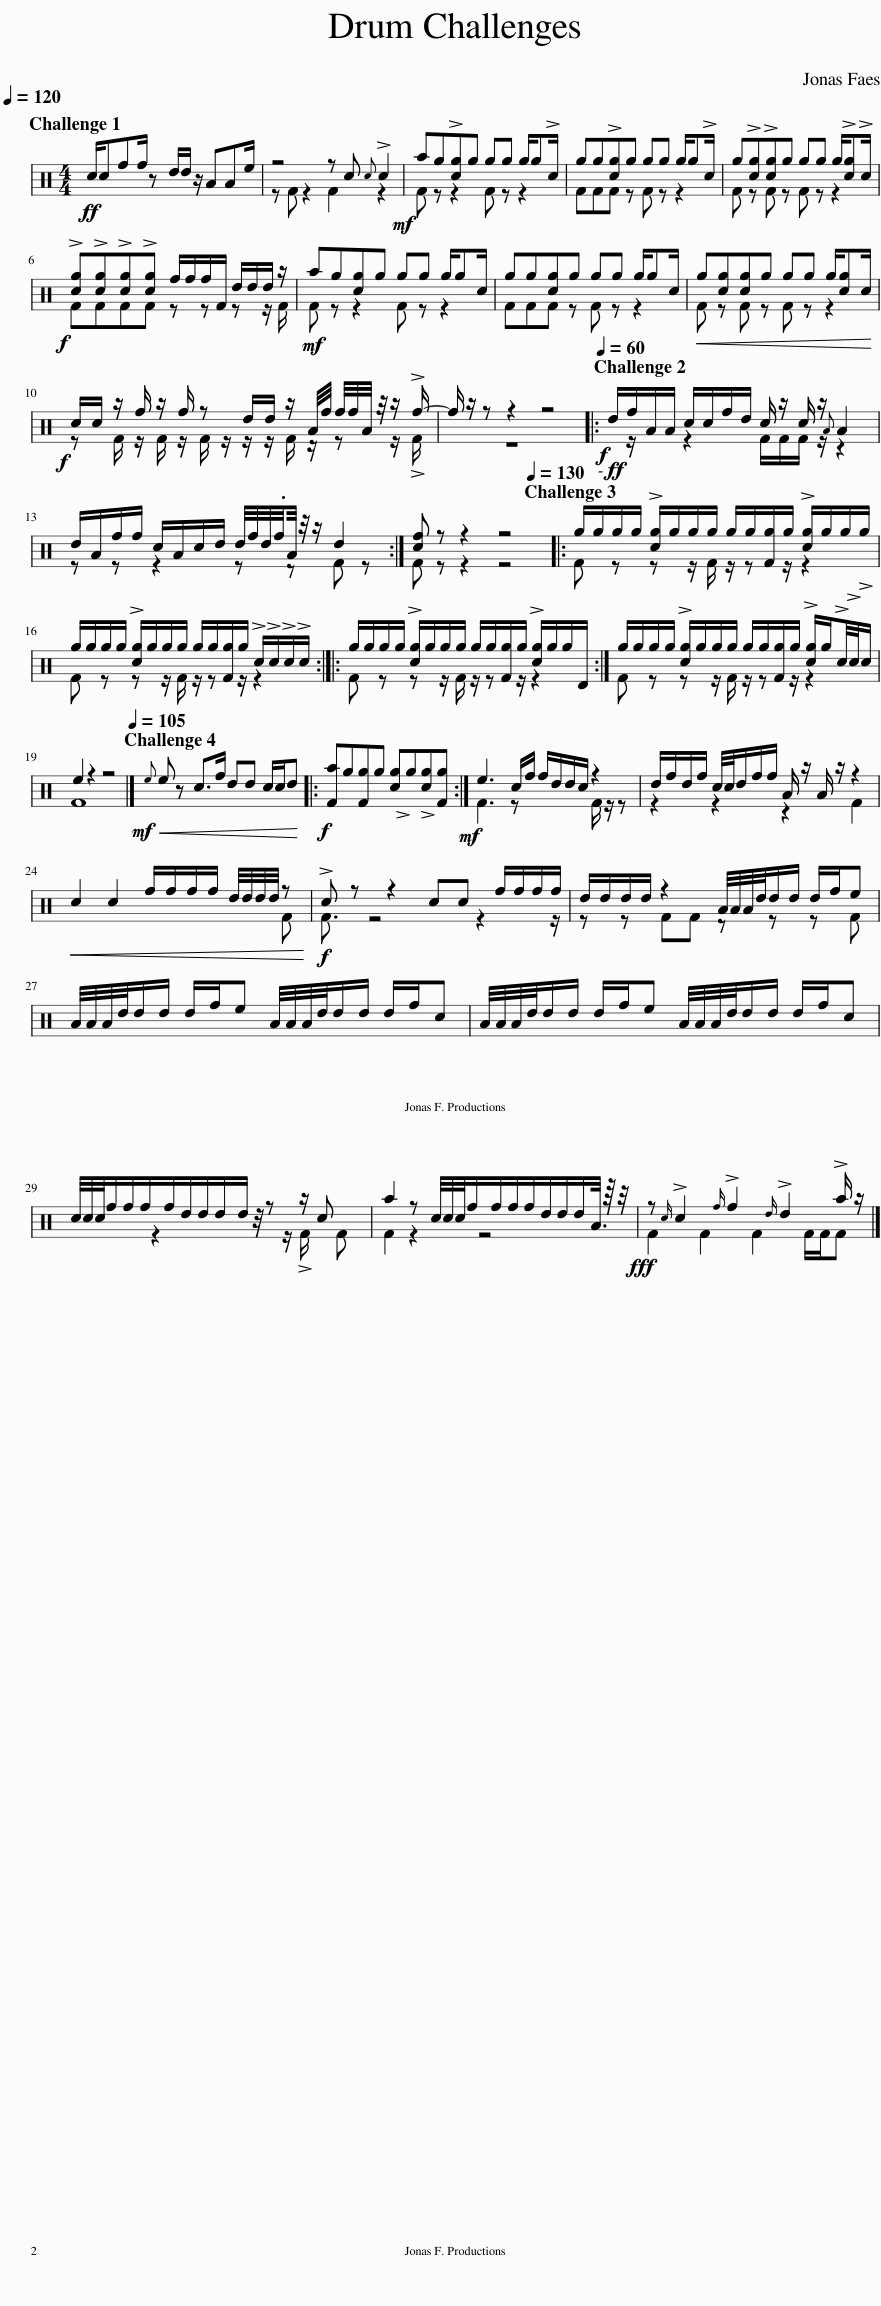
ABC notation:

X:1
%%score 1 ( 2 3 )
L:1/8
Q:1/4=120
M:4/4
I:linebreak $
K:C
V:1 treble
V:2 perc
K:none
V:3 perc
K:none
V:1
 z8 | z8 | z8 | z8 | z8 |$ %5
 z8 | z8 | z8 | z8 |$ z8 | %10
 z8 |:[Q:1/4=60] z8 |$ z8 :| z8 |:[Q:1/4=130] z8 |$ %15
 z8 :: z8 :| z8 |$ z8 |[Q:1/4=105] z8 |: %20
 z8 :| z8 | z8 |$ z8 | z8 | %25
 z8 |$ z8 | z8 |$ z8 | z8 | %30
 z8 |] %31
V:2
!ff! c/cff/ z d/d/ z/ AAe/ | z4 z c!mf!{c} !>!c2 | ag!>![cg]g gg g/g!>!c/ | gg!>![cg]g gg g/g!>!c/ | g!>![cg]!>![cg]g gg g/!>![cg]!>!c/ |$ %5
!f! !>![cg]!>![cg]!>![cg]!>![cg] f/f/f/F/ d/d/d/ z/ |!mf! ag[cg]g gg g/gc/ | gg[cg]g gg g/gc/ |!<(! g[cg][cg]g gg g/[cg]c/!<)! |$!f! c/c/ z/ f/ z/ f/ z d/d/ z/ A/4f/4 f/4f/4A/4 z/4 z/ !>!f/- | %10
 f/ z/ z z2!f! z4 |:!ff! d/f/A/A/ c/c/f/d/ c/ z/ c/ z/{A} A2 |$ d/A/f/f/ c/A/c/d/ d/4f/4d/4.f/4A/4 z/4 z/ d2 :| [cf] z z2 z4 |: g/g/g/g/ !>![cg]/g/g/g/ g/g/[Fg]/g/ !>![cg]/g/g/g/ |$ %15
 g/g/g/g/ !>![cg]/g/g/g/ g/g/[Fg]/g/ !>!c/!>!c/!>!c/!>!c/ :: g/g/g/g/ !>![cg]/g/g/g/ g/g/[Fg]/g/ !>![cg]/g/g/D/ :| g/g/g/g/ !>![cg]/g/g/g/ g/g/[Fg]/g/ !>![cg]/g/!>!c/4!>!c/4!>!c/ |$ e2 z2 z4 |!mf!!<(!{e} e z c>f dd c/c/d!<)! |: %20
!f! [Fa]g[Fg]g !>![cg]g!>![cg][Fg] :|!mf! e3 c/f/ f/d/d/c/ z2 | d/f/d/f/ c/4c/4d/f/f/ A/ z/ A/ z/ z2 |$!<(! c2 c2 f/f/f/f/ d/4d/4d/4d/4 z!<)! |!f! !>!c z z2 cc f/f/f/f/ | %25
 d/d/d/d/ z2 A/4A/4A/4d/4d/d/ d/f/e |$ A/4A/4A/4d/4d/d/ d/f/e A/4A/4A/4d/4d/d/ d/f/c | A/4A/4A/4d/4d/d/ d/f/e A/4A/4A/4d/4d/d/ d/f/c |$ c/4c/4c/4f/f/f/f/d/d/d/d/ z/4 z z/ c x/ | a2 z c/4c/4c/4f/f/f/f/d/d/d/A3/8 z/8 z/4 | %30
!fff! z{c} !>!c2{f} !>!f2{d} !>!d2 !>!a/ z/ |] %31
V:3
 x8 | z F z2 F2 z2 | F z z2 F z z2 | FFF z F z z2 | F z F z F z z2 |$ %5
 FFFF z z z z/ F/ | F z z2 F z z2 | FFF z F z z2 | F z F z F z z2 |$ z F/ z/ F/ z/ F/ z/ z/ z/ F/ z/ z z/ !>!F/ | %10
 z8 |: x/ z/ x z2 F/F/F/ z/ z2 |$ z z z2 z z F z :| F z z2 z4 |: F z z z/ F/ z/ z z/ z2 |$ %15
 F z z z/ F/ z/ z z/ z2 :: F z z z/ F/ z/ z z/ z2 :| F z z z/ F/ z/ z z/ z2 |$ F8 | x8 |: %20
 x8 :| F3 z x2 F/ z/ z | z2 z2 z2 F2 |$ x7 F | F3/2 z4 z2 z/ | %25
 z z FF z z z F |$ x8 | x8 |$ x2 z2 x3/2 z/ !>!F/ x/ F | F2 z2 z4 | %30
 F2 F2 F2 F/F/F |] %31
